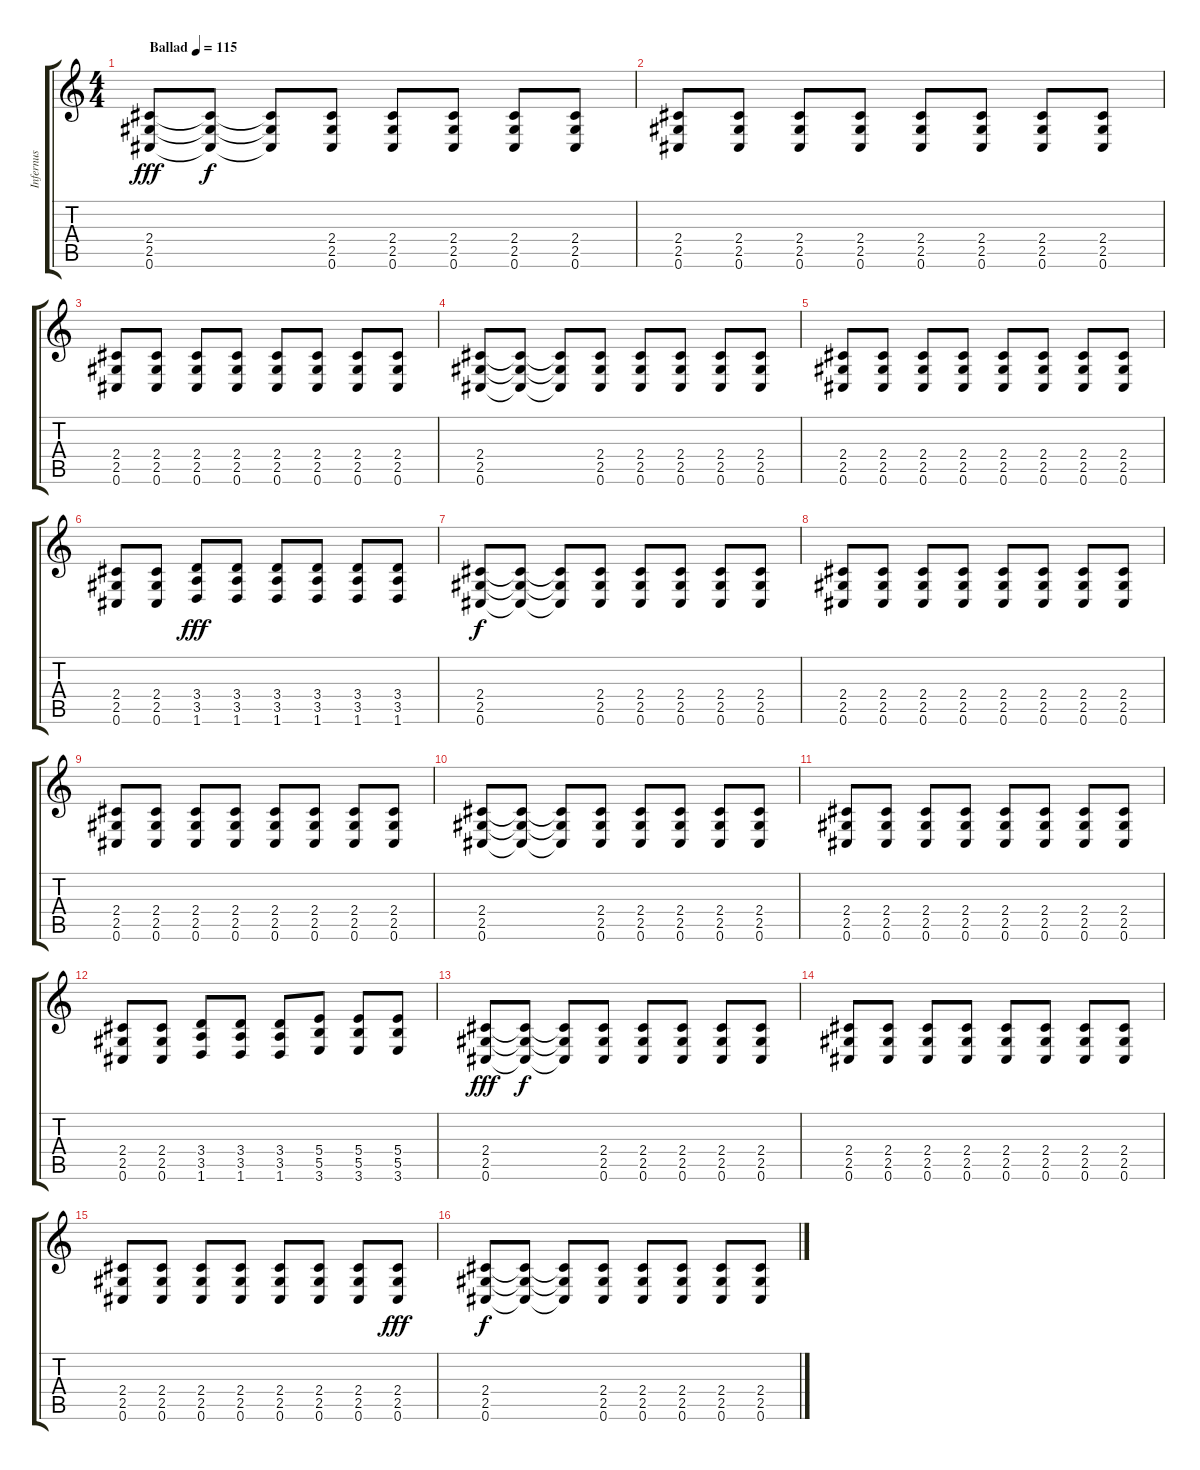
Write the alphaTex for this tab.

\track ("Infernus" "Infernus") {instrument distortionguitar}
\staff {score tabs}
\tuning (Db4 Ab3 E3 B2 Gb2 Db2) {hide}
\ts (4 4)
\tempo (115 "Ballad")
\clef g2
\ks c
(2.4 2.5 0.6).8{dy fff instrument distortionguitar} (2.4{t} 2.5{t} 0.6{t}).8{dy f} (2.4{t} 2.5{t} 0.6{t}).8 (2.4 2.5 0.6).8 (2.4 2.5 0.6).8 (2.4 2.5 0.6).8 (2.4 2.5 0.6).8 (2.4 2.5 0.6).8 |
(2.4 2.5 0.6).8 (2.4 2.5 0.6).8 (2.4 2.5 0.6).8 (2.4 2.5 0.6).8 (2.4 2.5 0.6).8 (2.4 2.5 0.6).8 (2.4 2.5 0.6).8 (2.4 2.5 0.6).8 |
(2.4 2.5 0.6).8 (2.4 2.5 0.6).8 (2.4 2.5 0.6).8 (2.4 2.5 0.6).8 (2.4 2.5 0.6).8 (2.4 2.5 0.6).8 (2.4 2.5 0.6).8 (2.4 2.5 0.6).8 |
(2.4 2.5 0.6).8 (2.4{t} 2.5{t} 0.6{t}).8 (2.4{t} 2.5{t} 0.6{t}).8 (2.4 2.5 0.6).8 (2.4 2.5 0.6).8 (2.4 2.5 0.6).8 (2.4 2.5 0.6).8 (2.4 2.5 0.6).8 |
(2.4 2.5 0.6).8 (2.4 2.5 0.6).8 (2.4 2.5 0.6).8 (2.4 2.5 0.6).8 (2.4 2.5 0.6).8 (2.4 2.5 0.6).8 (2.4 2.5 0.6).8 (2.4 2.5 0.6).8 |
(2.4 2.5 0.6).8 (2.4 2.5 0.6).8 (3.4 3.5 1.6).8{dy fff} (3.4 3.5 1.6).8 (3.4 3.5 1.6).8 (3.4 3.5 1.6).8 (3.4 3.5 1.6).8 (3.4 3.5 1.6).8 |
(2.4 2.5 0.6).8{dy f} (2.4{t} 2.5{t} 0.6{t}).8 (2.4{t} 2.5{t} 0.6{t}).8 (2.4 2.5 0.6).8 (2.4 2.5 0.6).8 (2.4 2.5 0.6).8 (2.4 2.5 0.6).8 (2.4 2.5 0.6).8 |
(2.4 2.5 0.6).8 (2.4 2.5 0.6).8 (2.4 2.5 0.6).8 (2.4 2.5 0.6).8 (2.4 2.5 0.6).8 (2.4 2.5 0.6).8 (2.4 2.5 0.6).8 (2.4 2.5 0.6).8 |
(2.4 2.5 0.6).8 (2.4 2.5 0.6).8 (2.4 2.5 0.6).8 (2.4 2.5 0.6).8 (2.4 2.5 0.6).8 (2.4 2.5 0.6).8 (2.4 2.5 0.6).8 (2.4 2.5 0.6).8 |
(2.4 2.5 0.6).8 (2.4{t} 2.5{t} 0.6{t}).8 (2.4{t} 2.5{t} 0.6{t}).8 (2.4 2.5 0.6).8 (2.4 2.5 0.6).8 (2.4 2.5 0.6).8 (2.4 2.5 0.6).8 (2.4 2.5 0.6).8 |
(2.4 2.5 0.6).8 (2.4 2.5 0.6).8 (2.4 2.5 0.6).8 (2.4 2.5 0.6).8 (2.4 2.5 0.6).8 (2.4 2.5 0.6).8 (2.4 2.5 0.6).8 (2.4 2.5 0.6).8 |
(2.4 2.5 0.6).8 (2.4 2.5 0.6).8 (3.4 3.5 1.6).8 (3.4 3.5 1.6).8 (3.4 3.5 1.6).8 (5.4 5.5 3.6).8 (5.4 5.5 3.6).8 (5.4 5.5 3.6).8 |
(2.4 2.5 0.6).8{dy fff} (2.4{t} 2.5{t} 0.6{t}).8{dy f} (2.4{t} 2.5{t} 0.6{t}).8 (2.4 2.5 0.6).8 (2.4 2.5 0.6).8 (2.4 2.5 0.6).8 (2.4 2.5 0.6).8 (2.4 2.5 0.6).8 |
(2.4 2.5 0.6).8 (2.4 2.5 0.6).8 (2.4 2.5 0.6).8 (2.4 2.5 0.6).8 (2.4 2.5 0.6).8 (2.4 2.5 0.6).8 (2.4 2.5 0.6).8 (2.4 2.5 0.6).8 |
(2.4 2.5 0.6).8 (2.4 2.5 0.6).8 (2.4 2.5 0.6).8 (2.4 2.5 0.6).8 (2.4 2.5 0.6).8 (2.4 2.5 0.6).8 (2.4 2.5 0.6).8 (2.4 2.5 0.6).8{dy fff} |
(2.4 2.5 0.6).8{dy f} (2.4{t} 2.5{t} 0.6{t}).8 (2.4{t} 2.5{t} 0.6{t}).8 (2.4 2.5 0.6).8 (2.4 2.5 0.6).8 (2.4 2.5 0.6).8 (2.4 2.5 0.6).8 (2.4 2.5 0.6).8
